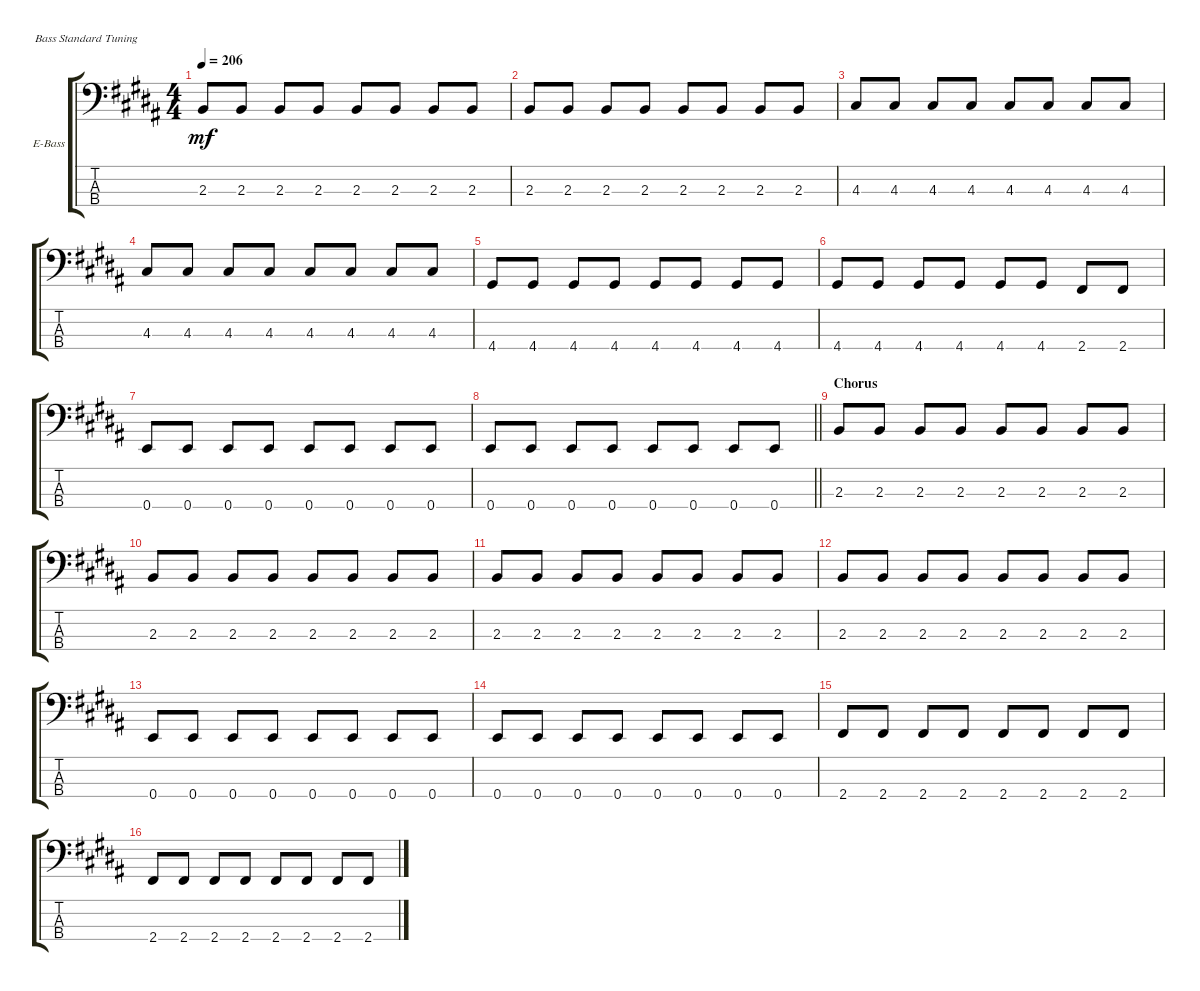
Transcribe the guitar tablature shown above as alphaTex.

\defaultSystemsLayout 4
\bracketExtendMode groupsimilarinstruments
\firstSystemTrackNameOrientation horizontal
\otherSystemsTrackNameOrientation horizontal
\track ("Bass" "E-Bass") {instrument electricbassfinger}
\staff {score tabs}
\tuning (G2 D2 A1 E1)
\ts (4 4)
\tempo 206
\clef f4
\ks b
2.3.8{dy mf} 2.3.8 2.3.8 2.3.8 2.3.8 2.3.8 2.3.8 2.3.8 |
2.3.8 2.3.8 2.3.8 2.3.8 2.3.8 2.3.8 2.3.8 2.3.8 |
4.3.8 4.3.8 4.3.8 4.3.8 4.3.8 4.3.8 4.3.8 4.3.8 |
4.3.8 4.3.8 4.3.8 4.3.8 4.3.8 4.3.8 4.3.8 4.3.8 |
4.4.8 4.4.8 4.4.8 4.4.8 4.4.8 4.4.8 4.4.8 4.4.8 |
4.4.8 4.4.8 4.4.8 4.4.8 4.4.8 4.4.8 2.4.8 2.4.8 |
0.4.8 0.4.8 0.4.8 0.4.8 0.4.8 0.4.8 0.4.8 0.4.8 |
\barLineRight lightlight
0.4.8 0.4.8 0.4.8 0.4.8 0.4.8 0.4.8 0.4.8 0.4.8 |
\section ("" "Chorus")
2.3.8 2.3.8 2.3.8 2.3.8 2.3.8 2.3.8 2.3.8 2.3.8 |
2.3.8 2.3.8 2.3.8 2.3.8 2.3.8 2.3.8 2.3.8 2.3.8 |
2.3.8 2.3.8 2.3.8 2.3.8 2.3.8 2.3.8 2.3.8 2.3.8 |
2.3.8 2.3.8 2.3.8 2.3.8 2.3.8 2.3.8 2.3.8 2.3.8 |
0.4.8 0.4.8 0.4.8 0.4.8 0.4.8 0.4.8 0.4.8 0.4.8 |
0.4.8 0.4.8 0.4.8 0.4.8 0.4.8 0.4.8 0.4.8 0.4.8 |
2.4.8 2.4.8 2.4.8 2.4.8 2.4.8 2.4.8 2.4.8 2.4.8 |
2.4.8 2.4.8 2.4.8 2.4.8 2.4.8 2.4.8 2.4.8 2.4.8
